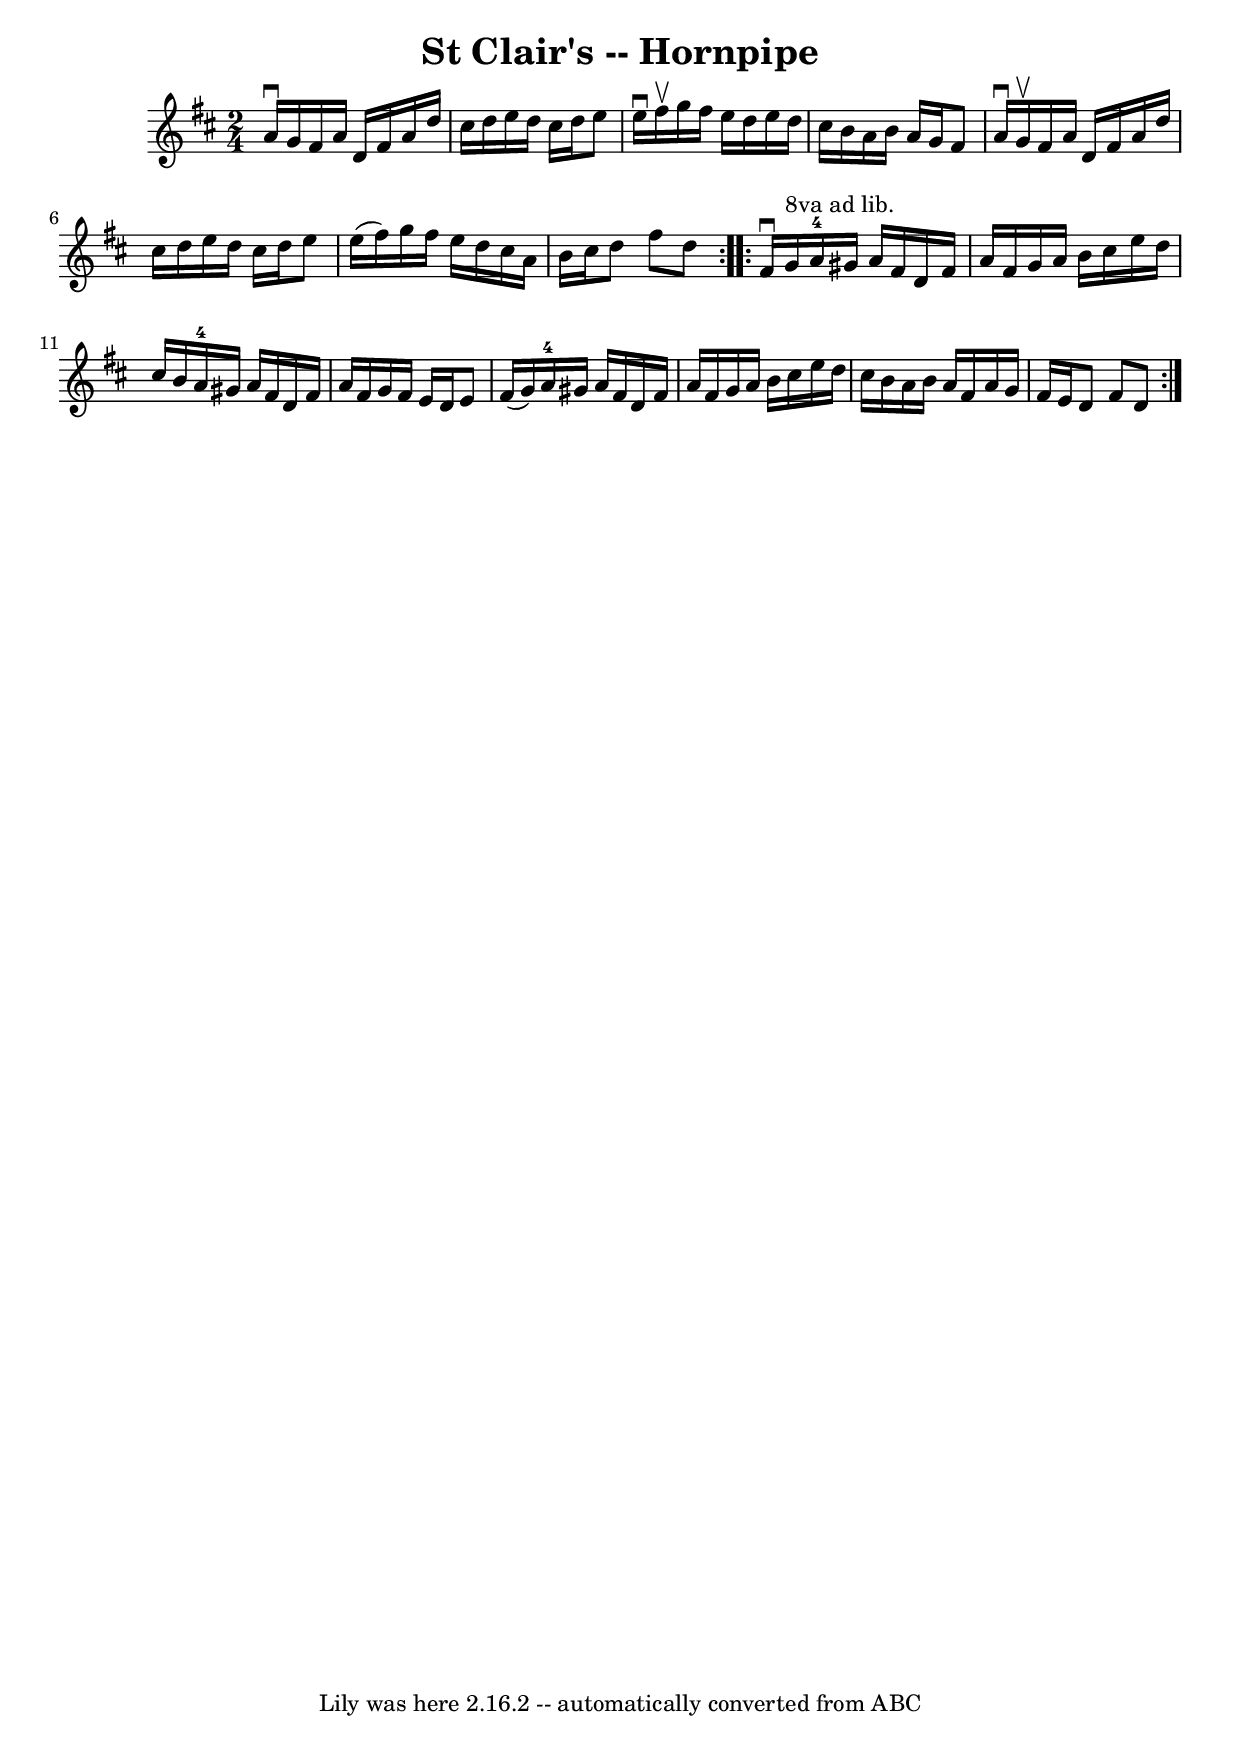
\version "2.16.2"
\include "Mammoth.ily"
\header {
  %% book = "Cole's 1000 Fiddle Tunes"
  crossRefNumber = "1"
  footnotes = ""
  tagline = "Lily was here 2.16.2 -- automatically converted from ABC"
  title = "St Clair's -- Hornpipe"

}
voicedefault =  {



  \repeat volta 2 {

    \time 2/4 
    \key d \major
    a'16^\downbow g'16  |
    fis'16 a'16    
    d'16 fis'16 a'16 d''16 cis''16 d''16  |
    e''16 d''16  
    cis''16 d''16 e''8 e''16^\downbow fis''16^\upbow |
    
    g''16 fis''16 e''16 d''16 e''16 d''16 cis''16 b'16  
    |
    a'16 b'16 a'16 g'16 fis'8 a'16^\downbow g'16 ^\upbow |
    fis'16 a'16 d'16 fis'16 a'16 d''16    
    cis''16 d''16  |
    e''16 d''16 cis''16 d''16 e''8    
    e''16 (fis''16) |
    g''16 fis''16 e''16 d''16 cis''16  
    a'16 b'16 cis''16  |
    d''8 fis''8 d''8  
  }     

  \repeat volta 2 {
    fis'16^\downbow g'16^"8va ad lib." |
    a'16-4 
    gis'16 a'16 fis'16 d'16 fis'16 a'16 fis'16  |
    g'16 
    a'16 b'16 cis''16 e''16 d''16 cis''16 b'16  |
    
    a'16-4 gis'16 a'16 fis'16 d'16 fis'16 a'16 fis'16  
    |
    g'16 fis'16 e'16 d'16 e'8 fis'16 (g'16) 
    |
    a'16-4 gis'16 a'16 fis'16 d'16 fis'16 a'16   
    fis'16  |
    g'16 a'16 b'16 cis''16 e''16 d''16    
    cis''16 b'16  |
    a'16 b'16 a'16 fis'16 a'16 g'16    
    fis'16 e'16  |
    d'8 fis'8 d'8  
  }   

}

\score{
  <<

    \context Staff="default"
    {
      \voicedefault 
      
    }

  >>
  \layout {
    
  }
  \midi {
  }

}
